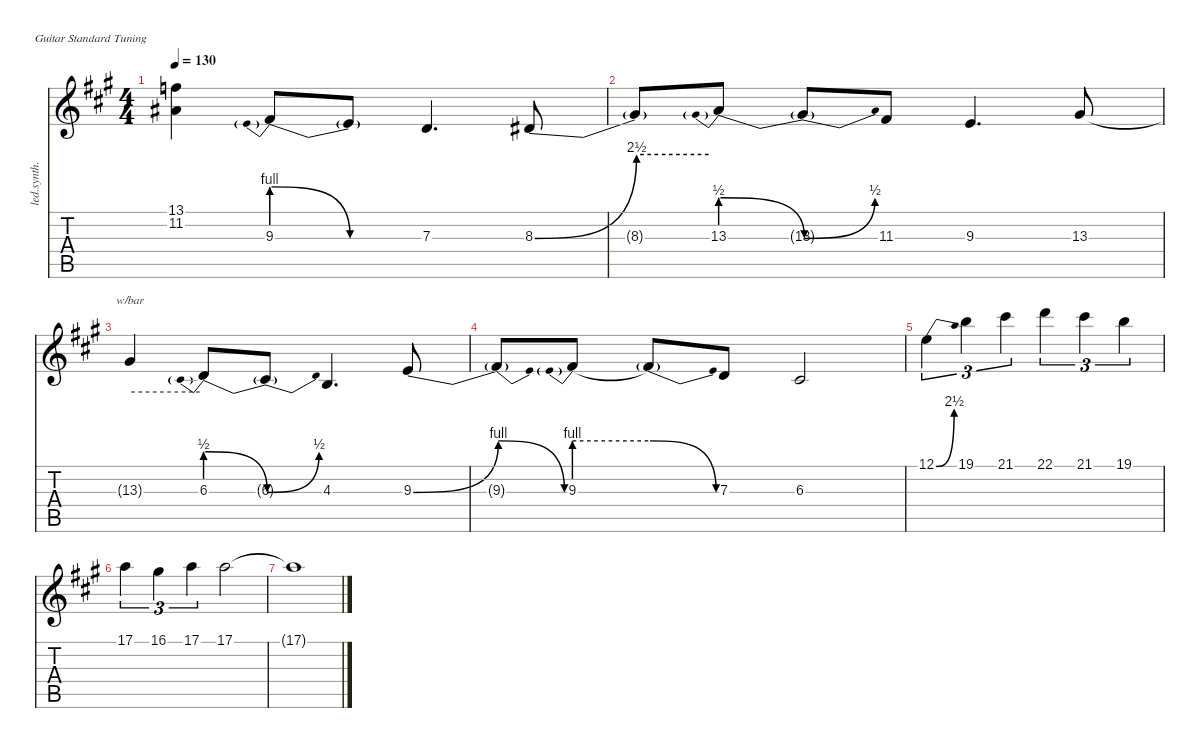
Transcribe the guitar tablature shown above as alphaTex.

\defaultSystemsLayout 4
\hideDynamics
\bracketExtendMode nobrackets
\track ("Synth 1" "led.synth.") {mute instrument lead2sawtooth}
\staff {score tabs}
\tuning (E4 B3 G3 D3 A2 E2)
\ts (4 4)
\tempo 130
\clef g2
\ks a
(13.1{t acc forcenatural} 11.2{t acc #}).4{dy f} 9.3{be (prebendrelease 0 4 60 0)}.8 9.3{be (hold 0 0 60 0) t acc forcenatural}.8 7.3{acc forcenatural}.4{d} 8.3{be (bend 0 0 60 10) acc #}.8 |
8.3{be (hold 0 10 60 10) t}.8 13.3{be (prebendrelease 0 2 60 0)}.8 13.3{be (bend 0 0 60 2) t acc #}.8 11.3{acc #}.8 9.3{acc forcenatural}.4{d} 13.3{acc #}.8 |
13.3{t acc #}.4{tbe (hold default 0 0 60 0)} 6.3{be (prebendrelease 0 2 60 0)}.8 6.3{be (bend 0 0 60 2) t acc #}.8 4.3{acc forcenatural}.4{d} 9.3{be (bend 0 0 60 4) acc forcenatural}.8 |
9.3{be (release 0 4 60 0) t}.8 9.3{be (prebend 0 4 60 4)}.8 9.3{be (release 0 4 60 0) t}.8 7.3{acc forcenatural}.8 6.3{acc #}.2 |
12.1{be (bend 0 0 11.0000004 10) acc forcenatural}.4{tu (3 2)} 19.1{acc forcenatural}.4{tu (3 2)} 21.1{acc #}.4{tu (3 2)} 22.1{acc forcenatural}.4{tu (3 2)} 21.1{acc #}.4{tu (3 2)} 19.1{acc forcenatural}.4{tu (3 2)} |
17.1{acc forcenatural}.4{tu (3 2)} 16.1{acc #}.4{tu (3 2)} 17.1{acc forcenatural}.4{tu (3 2)} 17.1{acc forcenatural}.2 |
17.1{t acc forcenatural}.1
